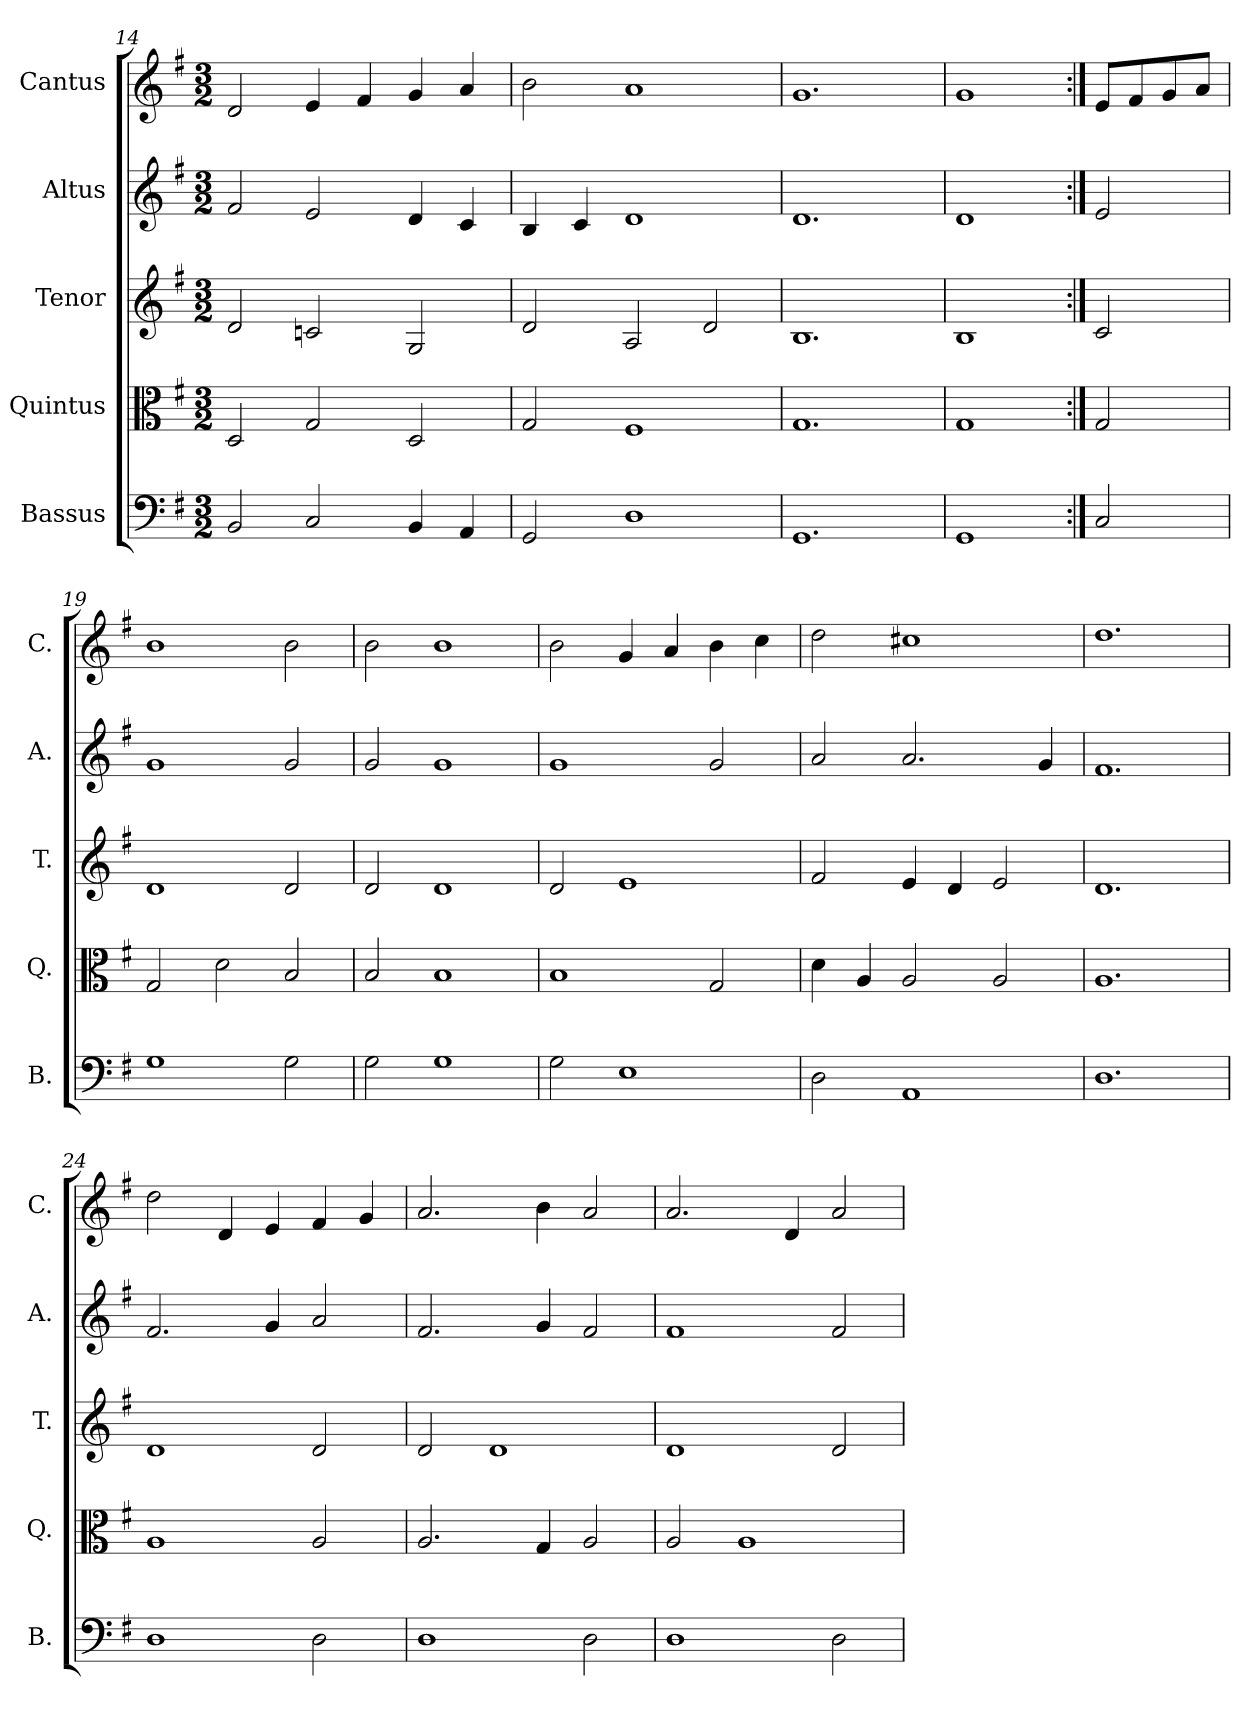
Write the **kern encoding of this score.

**kern	**kern	**kern	**kern	**kern
*part5	*part4	*part3	*part2	*part1
*staff5	*staff4	*staff3	*staff2	*staff1
*I"Bassus	*I"Quintus	*I"Tenor	*I"Altus	*I"Cantus
*I'B.	*I'Q.	*I'T.	*I'A.	*I'C.
*clefF4	*clefC3	*clefG2	*clefG2	*clefG2
*k[f#]	*k[f#]	*k[f#]	*k[f#]	*k[f#]
*G:	*G:	*G:	*G:	*G:
*M3/2	*M3/2	*M3/2	*M3/2	*M3/2
=14	=14	=14	=14	=14
2BB/	2D/	2d/	2f#/	2d/
2C/	2G/	2cn/	2e/	4e/
.	.	.	.	4f#/
4BB/	2D/	2G/	4d/	4g/
4AA/	.	.	4c/	4a/
=15	=15	=15	=15	=15
2GG/	2G/	2d/	4B/	2b\
.	.	.	4c/	.
1D	1F#	2A/	1d	1a
.	.	2d/	.	.
=16	=16	=16	=16	=16
1.GG	1.G	1.B	1.d	1.g
=17	=17	=17	=17	=17
1GG	1G	1B	1d	1g
=18:|!	=18:|!	=18:|!	=18:|!	=18:|!
2C/	2G/	2c/	2e/	8e/L
.	.	.	.	8f#/
.	.	.	.	8g/
.	.	.	.	8a/J
=19	=19	=19	=19	=19
1G	2G/	1d	1g	1b
.	2d\	.	.	.
2G\	2B/	2d/	2g/	2b\
=20	=20	=20	=20	=20
2G\	2B/	2d/	2g/	2b\
1G	1B	1d	1g	1b
!!LO:LB:g=z
=21	=21	=21	=21	=21
2G\	1B	2d/	1g	2b\
1E	.	1e	.	4g/
.	.	.	.	4a/
.	2G/	.	2g/	4b\
.	.	.	.	4cc\
=22	=22	=22	=22	=22
2D\	4d\	2f#/	2a/	2dd\
.	4A/	.	.	.
1AA	2A/	4e/	2.a/	1cc#X
.	.	4d/	.	.
.	2A/	2e/	.	.
.	.	.	4g/	.
=23	=23	=23	=23	=23
1.D	1.A	1.d	1.f#	1.dd
=24	=24	=24	=24	=24
1D	1A	1d	2.f#/	2dd\
.	.	.	.	4d/
.	.	.	4g/	4e/
2D\	2A/	2d/	2a/	4f#/
.	.	.	.	4g/
=25	=25	=25	=25	=25
1D	2.A/	2d/	2.f#/	2.a/
.	.	1d	.	.
.	4G/	.	4g/	4b\
2D\	2A/	.	2f#/	2a/
=26	=26	=26	=26	=26
1D	2A/	1d	1f#	2.a/
.	1A	.	.	.
.	.	.	.	4d/
2D\	.	2d/	2f#/	2a/
=	=	=	=	=
*-	*-	*-	*-	*-
